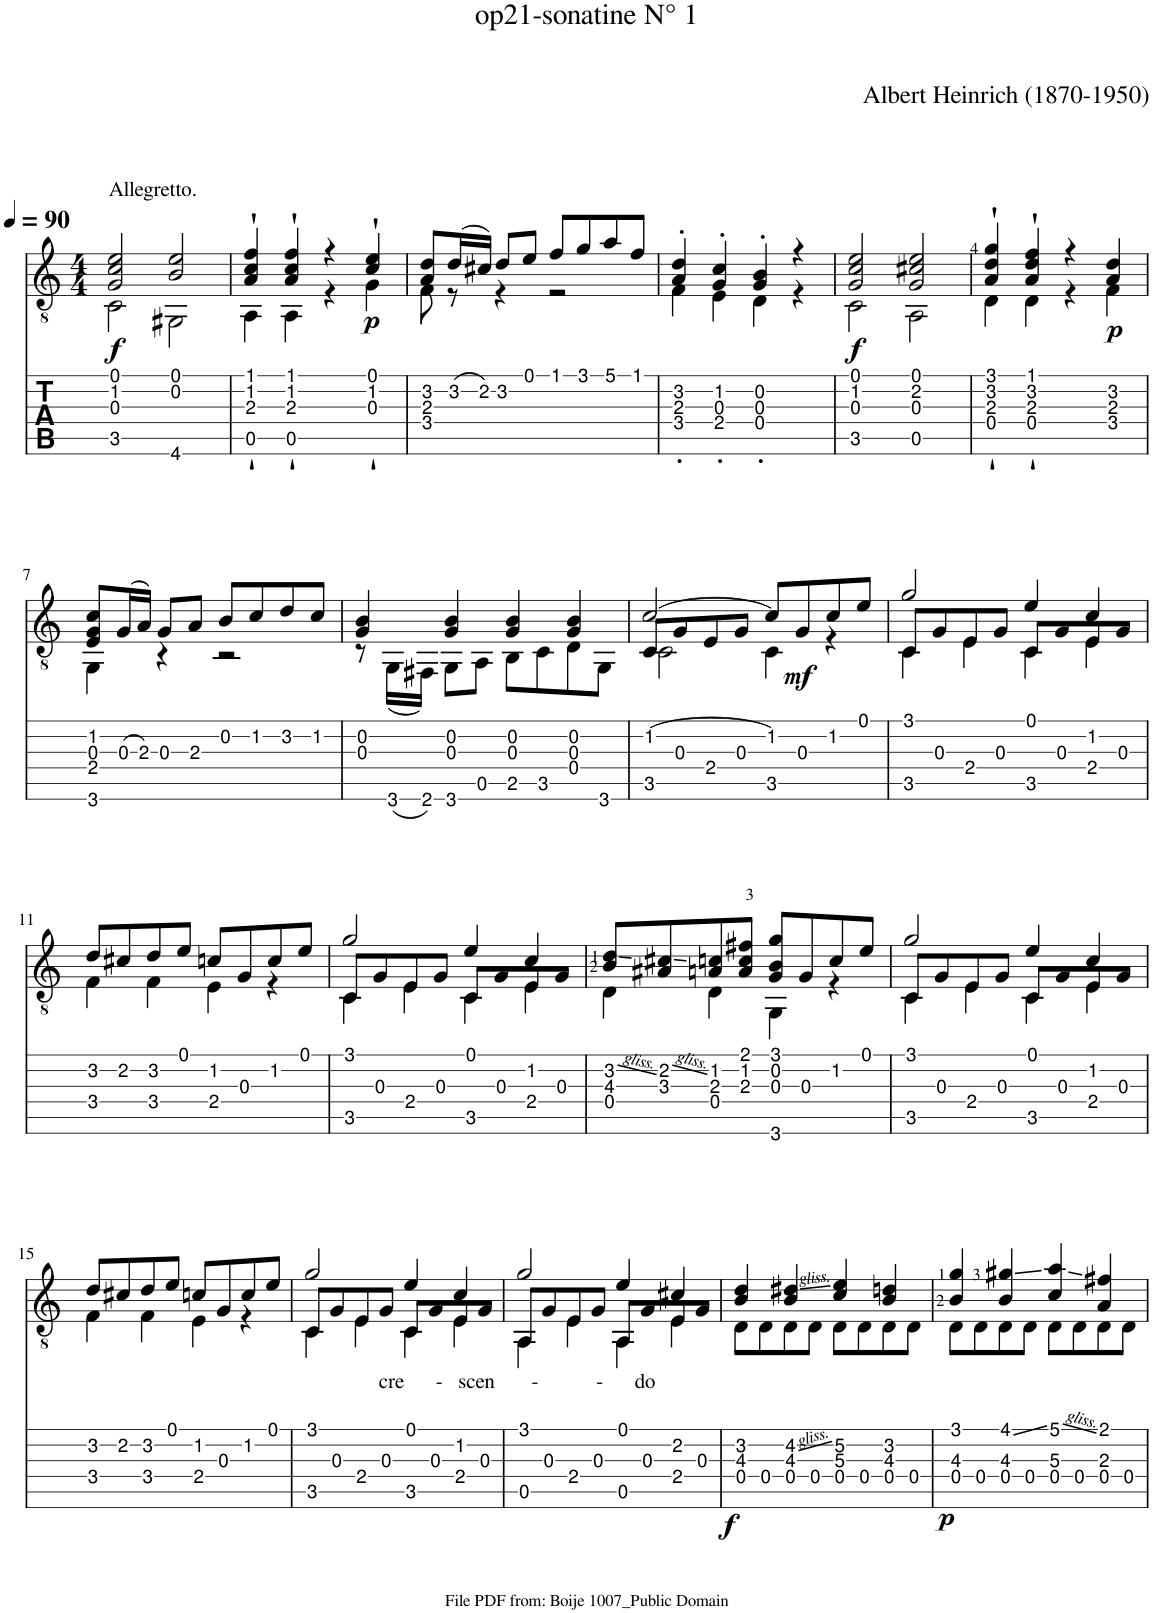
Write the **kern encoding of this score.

**kern	**kern	**dynam
*part1	*part1	*part1
*staff2	*staff1	*staff1/2
*I"Guitar	*	*
*I'Guit.	*	*
*stria6	*	*
*	*clefGv2	*
*k[]	*k[]	*
*M4/4	*M4/4	*
*MM90	*MM90	*
=1	=1	=1
*^	*^	*
!	!	!LO:TX:a:t=Allegretto.	!	!
!	!	!	!	!LO:DY:b
2G 2c 2e	2C	2G/ 2c/ 2e/	2C\	f
2B 2e	2GG#	2B/ 2e/	2GG#X\	.
=2	=2	=2	=2	=2
4A` 4c` 4f`	4AA	4A/` 4c/` 4f/`	4AA\	.
4A` 4c` 4f`	4AA	4A/` 4c/` 4f/`	4AA\	.
4r	4r	4r	4r	.
!	!	!	!	!LO:DY:b
4c` 4e`	4G	4c/` 4e/`	4G\	p
=3	=3	=3	=3	=3
8A\ 8d\L	8F	8A/ 8d/L	8F\	.
16dL	8r	(16d/L	8r	.
16c#JJ	.	16c#X/JJ)	.	.
8dL	4r	8d/L	4r	.
8eJ	.	8e/J	.	.
8fL	2r	8f/L	2r	.
8gJ	.	8g/	.	.
8aL	.	8a/	.	.
8fJ	.	8f/J	.	.
=4	=4	=4	=4	=4
4A' 4d'	4F	4A/' 4d/'	4F\	.
4G' 4c'	4E	4G/' 4c/'	4E\	.
4G' 4B'	4D	4G/' 4B/'	4D\	.
4r	4r	4r	4r	.
=5	=5	=5	=5	=5
!	!	!	!	!LO:DY:b
2G 2c 2e	2C	2G/ 2c/ 2e/	2C\	f
2G 2c# 2e	2AA	2G/ 2c#X/ 2e/	2AA\	.
=6	=6	=6	=6	=6
4A` 4d` 4g`	4D	4A/` 4d/` 4g/`	4D\	.
4A` 4d` 4f`	4D	4A/` 4d/` 4f/`	4D\	.
4r	4r	4r	4r	.
!	!	!	!	!LO:DY:b
4A 4d	4F	4A/ 4d/	4F\	p
!!LO:LB:g=z	!!
=7	=7	=7	=7	=7
8E\ 8G\ 8c\L	4GG	8E/ 8G/ 8c/L	4GG\	.
16GL	.	(16G/L	.	.
16AJJ	.	16A/JJ)	.	.
8GL	4r	8G/L	4r	.
8AJ	.	8A/J	.	.
8BL	2r	8B/L	2r	.
8cJ	.	8c/	.	.
8dL	.	8d/	.	.
8cJ	.	8c/J	.	.
=8	=8	=8	=8	=8
4G 4B	8r	4G/ 4B/	8r	.
.	16GGLL	.	(16GG\LL	.
.	16FF#JJ	.	16FF#X\JJ)	.
4G 4B	8GGL	4G/ 4B/	8GG\L	.
.	8AAJ	.	8AA\J	.
4G 4B	8BBL	4G/ 4B/	8BB\L	.
.	8CJ	.	8C\	.
4G 4B	8DL	4G/ 4B/	8D\	.
.	8GGJ	.	8GG\J	.
=9	=9	=9	=9	=9
*	*^	*	*^	*
[2c	8CL	2C	[2c/	8C/L	2C\	.
.	8GJ	.	.	8G/	.	.
.	8EL	.	.	8E/	.	.
.	8GJ	.	.	8G/J	.	.
8cL]	4C	2ryy	8c/L]	4C\	2ryy	.
!	!	!	!	!	!	!LO:DY:b
8GJ	.	.	8G/	.	.	mf
8cL	4r	.	8c/	4r	.	.
8eJ	.	.	8e/J	.	.	.
=10	=10	=10	=10	=10	=10	=10
2g	8CL	4C	2g/	8C/L	4C\	.
.	8GJ	.	.	8G/	.	.
.	8EL	4E	.	8E/	4E\	.
.	8GJ	.	.	8G/J	.	.
4e	8CL	4C	4e/	8C/L	4C\	.
.	8GJ	.	.	8G/	.	.
4c	8EL	4E	4c/	8E/	4E\	.
.	8GJ	.	.	8G/J	.	.
*	*v	*v	*	*	*	*
*	*	*	*v	*v	*
!!LO:LB:g=z
=11	=11	=11	=11	=11
8dL	4F	8d/L	4F\	.
8c#J	.	8c#X/	.	.
8dL	4F	8d/	4F\	.
8eJ	.	8e/J	.	.
8cL	4E	8cn/L	4E\	.
8GJ	.	8G/	.	.
8cL	4r	8c/	4r	.
8eJ	.	8e/J	.	.
=12	=12	=12	=12	=12
*	*^	*	*^	*
2g	8CL	4C	2g/	8C/L	4C\	.
.	8GJ	.	.	8G/	.	.
.	8EL	4E	.	8E/	4E\	.
.	8GJ	.	.	8G/J	.	.
4e	8CL	4C	4e/	8C/L	4C\	.
.	8GJ	.	.	8G/	.	.
4c	8EL	4E	4c/	8E/	4E\	.
.	8GJ	.	.	8G/J	.	.
*	*v	*v	*	*	*	*
*	*	*	*v	*v	*
=13	=13	=13	=13	=13
8B\ 8d\L	4D	8B/ 8d/L	4D\	.
8A#\ 8c#\J	.	8A#X/ 8c#X/	.	.
8A\ 8c\L	4D	8An/ 8cn/	4D\	.
8A\ 8c\ 8f#\J	.	8A/ 8c/ 8f#X/J	.	.
8G\ 8B\ 8g\L	4GG	8G/ 8B/ 8g/L	4GG\	.
8GJ	.	8G/	.	.
8cL	4r	8c/	4r	.
8eJ	.	8e/J	.	.
=14	=14	=14	=14	=14
*	*^	*	*^	*
2g	8CL	4C	2g/	8C/L	4C\	.
.	8GJ	.	.	8G/	.	.
.	8EL	4E	.	8E/	4E\	.
.	8GJ	.	.	8G/J	.	.
4e	8CL	4C	4e/	8C/L	4C\	.
.	8GJ	.	.	8G/	.	.
4c	8EL	4E	4c/	8E/	4E\	.
.	8GJ	.	.	8G/J	.	.
*	*v	*v	*	*	*	*
*	*	*	*v	*v	*
!!LO:LB:g=z
=15	=15	=15	=15	=15
8dL	4F	8d/L	4F\	.
8c#XJ	.	8c#X/	.	.
8dL	4F	8d/	4F\	.
8eJ	.	8e/J	.	.
8cnL	4E	8cn/L	4E\	.
8GJ	.	8G/	.	.
8cL	4r	8c/	4r	.
8eJ	.	8e/J	.	.
=16	=16	=16	=16	=16
*	*^	*	*^	*
2g	8CL	4C	2g/	8C/L	4C\	.
.	8GJ	.	.	8G/	.	.
.	8EL	4E	.	8E/	4E\	.
!	!LO:TX:a:t=cre      -   scen       -           -      do	!	!	!	!	!
.	8GJ	.	.	8G/J	.	.
4e	8CL	4C	4e/	8C/L	4C\	.
.	8GJ	.	.	8G/	.	.
4c	8EL	4E	4c/	8E/	4E\	.
.	8GJ	.	.	8G/J	.	.
=17	=17	=17	=17	=17	=17	=17
2g	8AAL	4AA	2g/	8AA/L	4AA\	.
.	8GJ	.	.	8G/	.	.
.	8EL	4E	.	8E/	4E\	.
.	8GJ	.	.	8G/J	.	.
4e	8AAL	4AA	4e/	8AA/L	4AA\	.
.	8GJ	.	.	8G/	.	.
4c#	8EL	4E	4c#X/	8E/	4E\	.
.	8GJ	.	.	8G/J	.	.
*	*v	*v	*	*	*	*
*	*	*	*v	*v	*
=18	=18	=18	=18	=18
!	!	!	!	!LO:DY:b=2
4B 4d	8DL	4B/ 4d/	8D\L	f
.	8DJ	.	8D\	.
4B 4d#	8DL	4B/ 4d#X/	8D\	.
.	8DJ	.	8D\J	.
4c 4e	8DL	4c/ 4e/	8D\L	.
.	8DJ	.	8D\	.
4B 4d	8DL	4B/ 4dn/	8D\	.
.	8DJ	.	8D\J	.
=19	=19	=19	=19	=19
!	!	!	!	!LO:DY:b=2
4B 4g	8DL	4B/ 4g/	8D\L	p
.	8DJ	.	8D\	.
4B 4g#	8DL	4B/ 4g#X/	8D\	.
.	8DJ	.	8D\J	.
4c 4a	8DL	4c/ 4a/	8D\L	.
.	8DJ	.	8D\	.
4A 4f#	8DL	4A/ 4f#X/	8D\	.
.	8DJ	.	8D\J	.
*v	*v	*	*	*
*	*v	*v	*
=	=	=
*-	*-	*-
